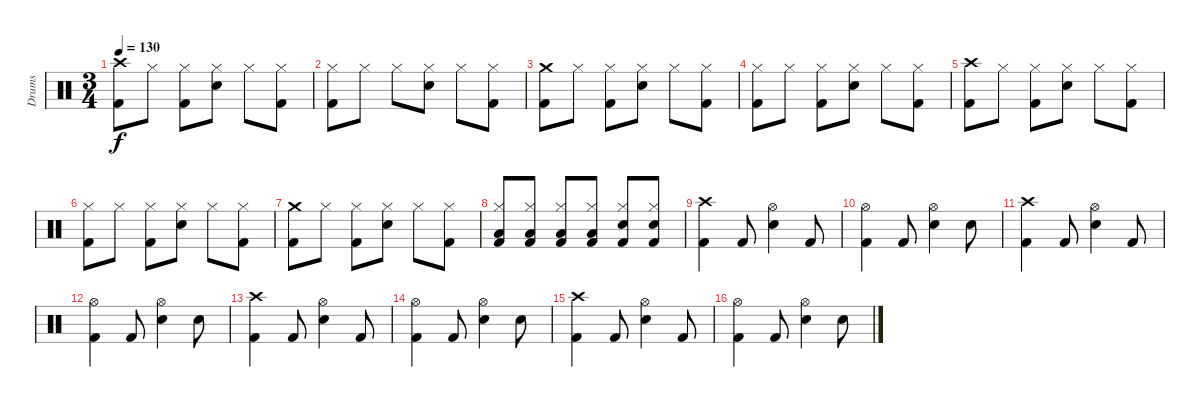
\track ("Drums" "Drums") {instrument percussion}
\staff {score}
\articulation defaults
\ts (3 4)
\tempo 130
\clef neutral
\ks c
("Crash high (hit)" "Kick (hit) 2").8{dy f} "Hi-Hat (closed)".8 ("Hi-Hat (closed)" "Kick (hit) 2").8 ("Hi-Hat (closed)" "Electric Snare (hit)").8 "Hi-Hat (closed)".8 ("Hi-Hat (closed)" "Kick (hit) 2").8 |
("Hi-Hat (closed)" "Kick (hit) 2").8 "Hi-Hat (closed)".8 "Hi-Hat (closed)".8 ("Hi-Hat (closed)" "Electric Snare (hit)").8 "Hi-Hat (closed)".8 ("Hi-Hat (closed)" "Kick (hit) 2").8 |
("Crash medium (hit)" "Kick (hit) 2").8 "Hi-Hat (closed)".8 ("Hi-Hat (closed)" "Kick (hit) 2").8 ("Hi-Hat (closed)" "Electric Snare (hit)").8 "Hi-Hat (closed)".8 ("Hi-Hat (closed)" "Kick (hit) 2").8 |
("Hi-Hat (closed)" "Kick (hit) 2").8 "Hi-Hat (closed)".8 ("Hi-Hat (closed)" "Kick (hit) 2").8 ("Hi-Hat (closed)" "Electric Snare (hit)").8 "Hi-Hat (closed)".8 ("Hi-Hat (closed)" "Kick (hit) 2").8 |
("Crash high (hit)" "Kick (hit) 2").8 "Hi-Hat (closed)".8 ("Hi-Hat (closed)" "Kick (hit) 2").8 ("Hi-Hat (closed)" "Electric Snare (hit)").8 "Hi-Hat (closed)".8 ("Hi-Hat (closed)" "Kick (hit) 2").8 |
("Hi-Hat (closed)" "Kick (hit) 2").8 "Hi-Hat (closed)".8 ("Hi-Hat (closed)" "Kick (hit) 2").8 ("Hi-Hat (closed)" "Electric Snare (hit)").8 "Hi-Hat (closed)".8 ("Hi-Hat (closed)" "Kick (hit) 2").8 |
("Crash medium (hit)" "Kick (hit) 2").8 "Hi-Hat (closed)".8 ("Hi-Hat (closed)" "Kick (hit) 2").8 ("Hi-Hat (closed)" "Electric Snare (hit)").8 "Hi-Hat (closed)".8 ("Hi-Hat (closed)" "Kick (hit) 2").8 |
("Hi-Hat (closed)" "Low Tom (hit)" "Kick (hit) 2").8 ("Hi-Hat (closed)" "Low Tom (hit)" "Kick (hit) 2").8 ("Hi-Hat (closed)" "Low Tom (hit)" "Kick (hit) 2").8 ("Hi-Hat (closed)" "Low Tom (hit)" "Kick (hit) 2").8 ("Hi-Hat (closed)" "Electric Snare (hit)" "Kick (hit) 2").8 ("Hi-Hat (closed)" "Electric Snare (hit)" "Kick (hit) 2").8 |
("Crash high (hit)" "Kick (hit) 2").4 "Kick (hit) 2".8 ("Hi-Hat (open)" "Electric Snare (hit)").4 "Kick (hit) 2".8 |
("Hi-Hat (open)" "Kick (hit) 2").4 "Kick (hit) 2".8 ("Hi-Hat (open)" "Electric Snare (hit)").4 "Electric Snare (hit)".8 |
("Crash high (hit)" "Kick (hit) 2").4 "Kick (hit) 2".8 ("Hi-Hat (open)" "Electric Snare (hit)").4 "Kick (hit) 2".8 |
("Hi-Hat (open)" "Kick (hit) 2").4 "Kick (hit) 2".8 ("Hi-Hat (open)" "Electric Snare (hit)").4 "Electric Snare (hit)".8 |
("Crash high (hit)" "Kick (hit) 2").4 "Kick (hit) 2".8 ("Hi-Hat (open)" "Electric Snare (hit)").4 "Kick (hit) 2".8 |
("Hi-Hat (open)" "Kick (hit) 2").4 "Kick (hit) 2".8 ("Hi-Hat (open)" "Electric Snare (hit)").4 "Electric Snare (hit)".8 |
("Crash high (hit)" "Kick (hit) 2").4 "Kick (hit) 2".8 ("Hi-Hat (open)" "Electric Snare (hit)").4 "Kick (hit) 2".8 |
("Hi-Hat (open)" "Kick (hit) 2").4 "Kick (hit) 2".8 ("Hi-Hat (open)" "Electric Snare (hit)").4 "Electric Snare (hit)".8
